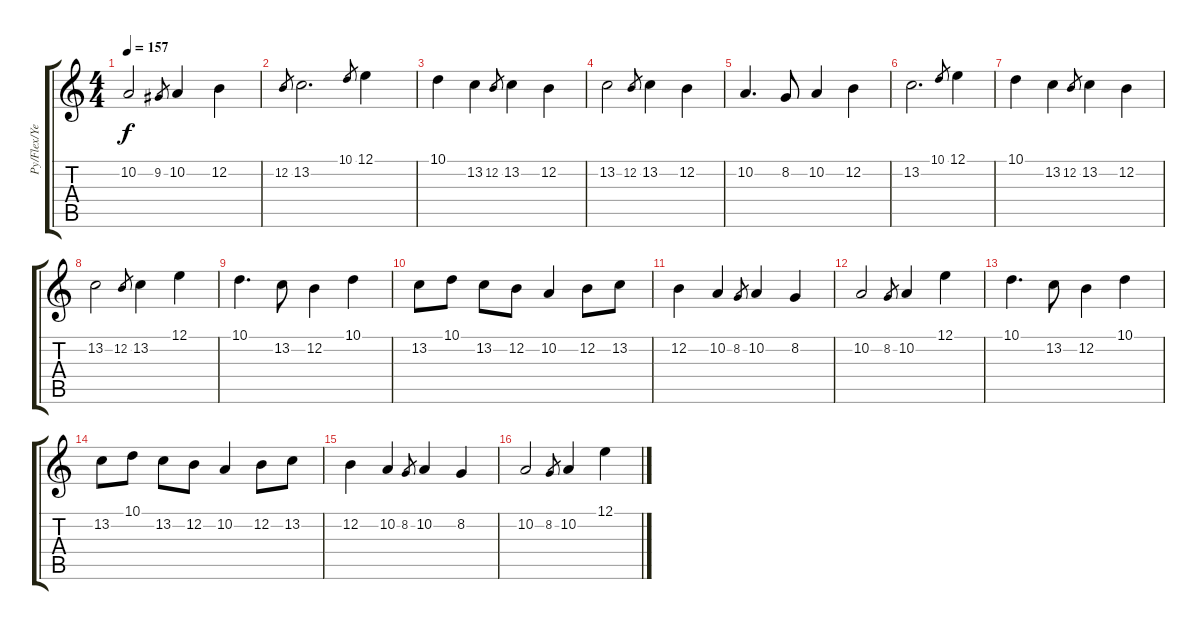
\track ("Py/Flex/Yellow" "Py/Flex/Ye") {instrument bagpipe}
\staff {score tabs}
\tuning (E4 B3 G3 D3 A2 D2) {hide}
\ts (4 4)
\tempo 157
\clef g2
\ks c
10.2.2{dy f} 9.2.8{gr} 10.2.4 12.2.4 |
12.2.8{gr} 13.2.2{d} 10.1.8{gr} 12.1.4 |
10.1.4 13.2.4 12.2.8{gr} 13.2.4 12.2.4 |
13.2.2 12.2.8{gr} 13.2.4 12.2.4 |
10.2.4{d} 8.2.8 10.2.4 12.2.4 |
13.2.2{d} 10.1.8{gr} 12.1.4 |
10.1.4 13.2.4 12.2.8{gr} 13.2.4 12.2.4 |
13.2.2 12.2.8{gr} 13.2.4 12.1.4 |
10.1.4{d} 13.2.8 12.2.4 10.1.4 |
13.2.8 10.1.8 13.2.8 12.2.8 10.2.4 12.2.8 13.2.8 |
12.2.4 10.2.4 8.2.8{gr} 10.2.4 8.2.4 |
10.2.2 8.2.8{gr} 10.2.4 12.1.4 |
10.1.4{d} 13.2.8 12.2.4 10.1.4 |
13.2.8 10.1.8 13.2.8 12.2.8 10.2.4 12.2.8 13.2.8 |
12.2.4 10.2.4 8.2.8{gr} 10.2.4 8.2.4 |
10.2.2 8.2.8{gr} 10.2.4 12.1.4
